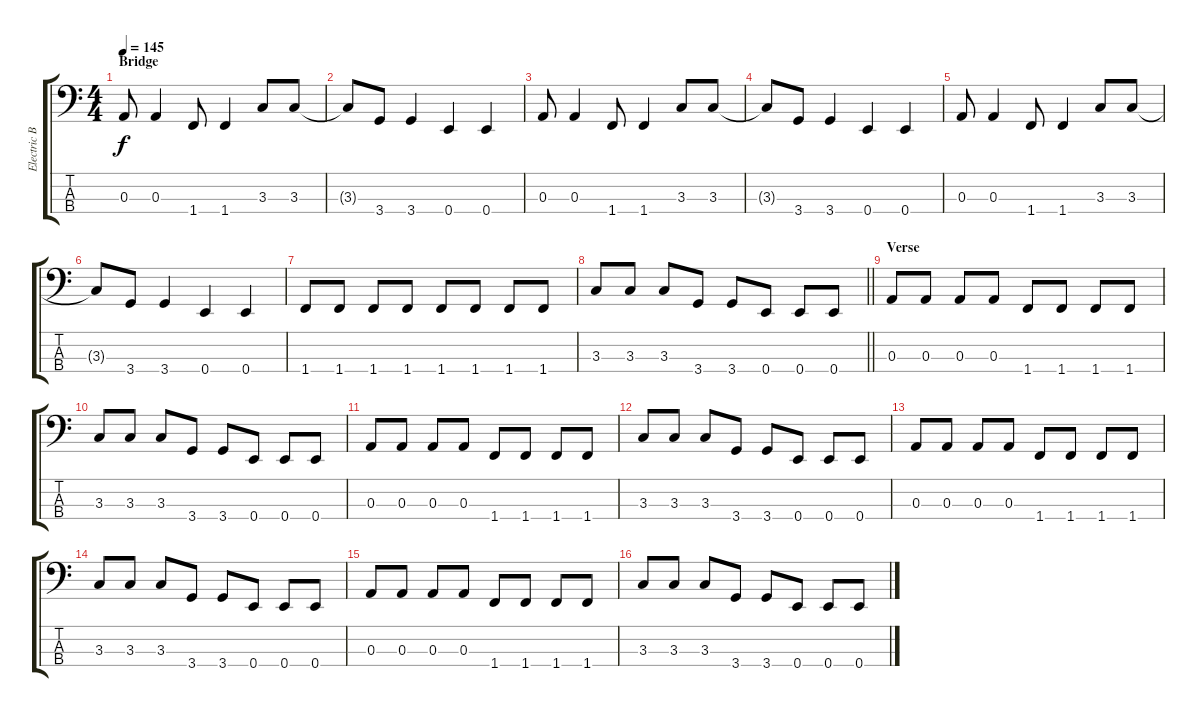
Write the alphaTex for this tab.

\track ("Electric Bass" "Electric B") {instrument electricbassfinger}
\staff {score tabs}
\tuning (G2 D2 A1 E1) {hide}
\ts (4 4)
\section ("" "Bridge")
\tempo 145
\clef f4
\ks c
0.3.8{dy f} 0.3.4 1.4.8 1.4.4 3.3.8 3.3.8 |
3.3{t}.8 3.4.8 3.4.4 0.4.4 0.4.4 |
0.3.8 0.3.4 1.4.8 1.4.4 3.3.8 3.3.8 |
3.3{t}.8 3.4.8 3.4.4 0.4.4 0.4.4 |
0.3.8 0.3.4 1.4.8 1.4.4 3.3.8 3.3.8 |
3.3{t}.8 3.4.8 3.4.4 0.4.4 0.4.4 |
1.4.8 1.4.8 1.4.8 1.4.8 1.4.8 1.4.8 1.4.8 1.4.8 |
\barLineRight lightlight
3.3.8 3.3.8 3.3.8 3.4.8 3.4.8 0.4.8 0.4.8 0.4.8 |
\section ("" "Verse")
0.3.8 0.3.8 0.3.8 0.3.8 1.4.8 1.4.8 1.4.8 1.4.8 |
3.3.8 3.3.8 3.3.8 3.4.8 3.4.8 0.4.8 0.4.8 0.4.8 |
0.3.8 0.3.8 0.3.8 0.3.8 1.4.8 1.4.8 1.4.8 1.4.8 |
3.3.8 3.3.8 3.3.8 3.4.8 3.4.8 0.4.8 0.4.8 0.4.8 |
0.3.8 0.3.8 0.3.8 0.3.8 1.4.8 1.4.8 1.4.8 1.4.8 |
3.3.8 3.3.8 3.3.8 3.4.8 3.4.8 0.4.8 0.4.8 0.4.8 |
0.3.8 0.3.8 0.3.8 0.3.8 1.4.8 1.4.8 1.4.8 1.4.8 |
3.3.8 3.3.8 3.3.8 3.4.8 3.4.8 0.4.8 0.4.8 0.4.8
